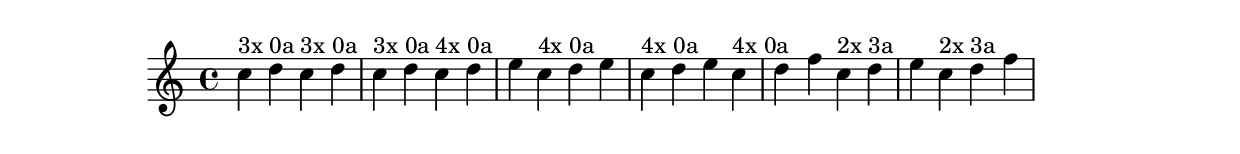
\version "2.14.0"

\header{
  texidoc="LilyPond has two modes for repeats: unfolded and semi-unfolded. 
Unfolded repeats are fully written out.  Semi unfolded repeats have the body
written and all alternatives sequentially.  If the number of alternatives is
larger than the repeat count, the excess alternatives are ignored.  If the
number of alternatives is smaller, the first alternative is multiplied to
get to the number of repeats.

Unfolded behavior:"
}

#(ly:set-option 'warning-as-error #f)

\context Voice \relative c'' {
  \repeat unfold 3 { c^"3x 0a" d }
  %% less alts than body
  \repeat unfold 4 { c^"4x 0a" d } \alternative { e f }
  %% more alts than body
  \repeat unfold 2 { c^"2x 3a" d } \alternative { e f g } 
}
